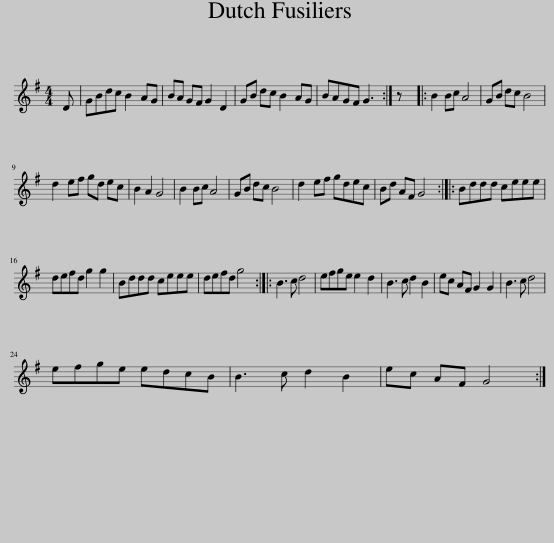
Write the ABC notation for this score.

X:1
L:1/8
M:4/4
I:linebreak $
K:none
V:1 treble transpose="8 "
V:1
[K:G] D | GBdc B2 AG | BA GF G2 D2 | GB dc B2 AG | BAGF G3 :| %5
 z |: B2 Bc A4 | GB dc B4 |$ d2 ef gd ec | B2 A2 G4 | %10
 B2 Bc A4 | GB dc B4 | d2 ef gdec | Bd AF G4 :: Bddd ceee |$ %15
 defd g2 g2 | Bddd ceee | defd g4 :: B3 c d4 | efge e2 d2 | %20
 B3 c d2 B2 | ec AF G2 G2 | B3 c d4 |$ efge edcB | B3 c d2 B2 | %25
 ec AF G4 :| %26
